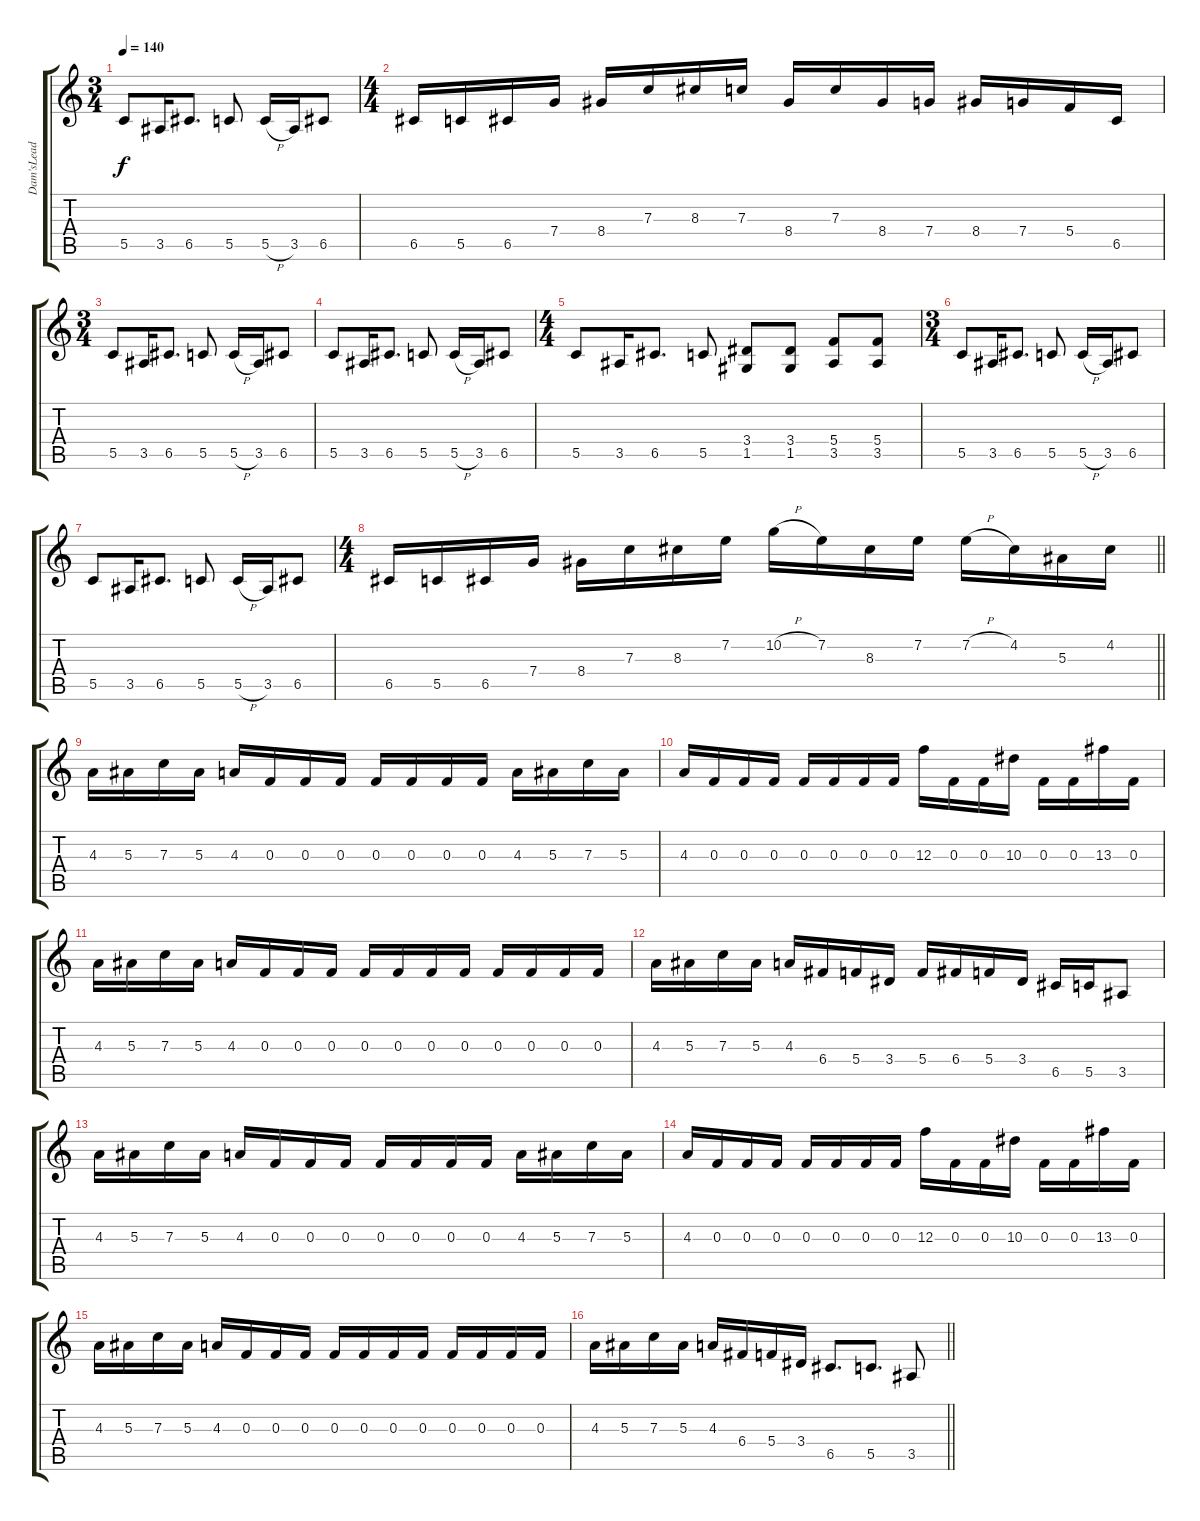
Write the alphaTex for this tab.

\track ("Dam'sLead" "Dam'sLead") {instrument distortionguitar}
\staff {score tabs}
\tuning (D4 A3 F3 C3 G2 C2) {hide}
\ts (3 4)
\tempo 140
\clef g2
\ks c
5.5.8{dy f} 3.5.16 6.5.8{d} 5.5.8 5.5{h}.16 3.5.16 6.5.8 |
\ts (4 4)
6.5.16 5.5.16 6.5.16 7.4.16 8.4.16 7.3.16 8.3.16 7.3.16 8.4.16 7.3.16 8.4.16 7.4.16 8.4.16 7.4.16 5.4.16 6.5.16 |
\ts (3 4)
5.5.8 3.5.16 6.5.8{d} 5.5.8 5.5{h}.16 3.5.16 6.5.8 |
5.5.8 3.5.16 6.5.8{d} 5.5.8 5.5{h}.16 3.5.16 6.5.8 |
\ts (4 4)
5.5.8 3.5.16 6.5.8{d} 5.5.8 (3.4 1.5).8 (3.4 1.5).8 (5.4 3.5).8 (5.4 3.5).8 |
\ts (3 4)
5.5.8 3.5.16 6.5.8{d} 5.5.8 5.5{h}.16 3.5.16 6.5.8 |
5.5.8 3.5.16 6.5.8{d} 5.5.8 5.5{h}.16 3.5.16 6.5.8 |
\ts (4 4)
\barLineRight lightlight
6.5.16 5.5.16 6.5.16 7.4.16 8.4.16 7.3.16 8.3.16 7.2.16 10.2{h}.16 7.2.16 8.3.16 7.2.16 7.2{h}.16 4.2.16 5.3.16 4.2.16 |
4.3.16 5.3.16 7.3.16 5.3.16 4.3.16 0.3.16 0.3.16 0.3.16 0.3.16 0.3.16 0.3.16 0.3.16 4.3.16 5.3.16 7.3.16 5.3.16 |
4.3.16 0.3.16 0.3.16 0.3.16 0.3.16 0.3.16 0.3.16 0.3.16 12.3.16 0.3.16 0.3.16 10.3.16 0.3.16 0.3.16 13.3.16 0.3.16 |
4.3.16 5.3.16 7.3.16 5.3.16 4.3.16 0.3.16 0.3.16 0.3.16 0.3.16 0.3.16 0.3.16 0.3.16 0.3.16 0.3.16 0.3.16 0.3.16 |
4.3.16 5.3.16 7.3.16 5.3.16 4.3.16 6.4.16 5.4.16 3.4.16 5.4.16 6.4.16 5.4.16 3.4.16 6.5.16 5.5.16 3.5.8 |
4.3.16 5.3.16 7.3.16 5.3.16 4.3.16 0.3.16 0.3.16 0.3.16 0.3.16 0.3.16 0.3.16 0.3.16 4.3.16 5.3.16 7.3.16 5.3.16 |
4.3.16 0.3.16 0.3.16 0.3.16 0.3.16 0.3.16 0.3.16 0.3.16 12.3.16 0.3.16 0.3.16 10.3.16 0.3.16 0.3.16 13.3.16 0.3.16 |
4.3.16 5.3.16 7.3.16 5.3.16 4.3.16 0.3.16 0.3.16 0.3.16 0.3.16 0.3.16 0.3.16 0.3.16 0.3.16 0.3.16 0.3.16 0.3.16 |
\barLineRight lightlight
4.3.16 5.3.16 7.3.16 5.3.16 4.3.16 6.4.16 5.4.16 3.4.16 6.5.8{d} 5.5.8{d} 3.5.8
